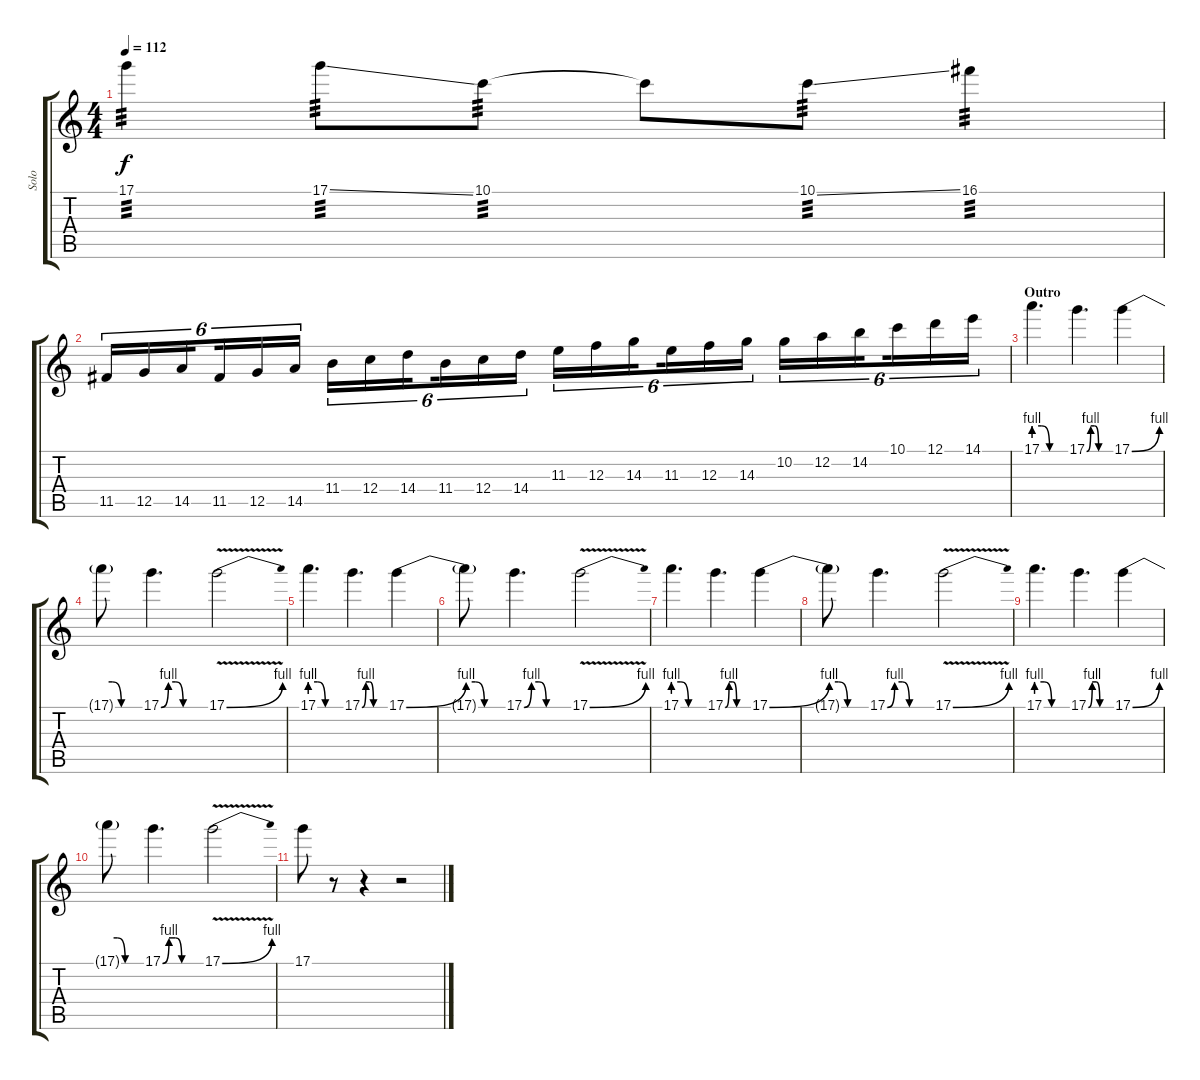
\track ("Solo" "Solo") {instrument distortionguitar}
\staff {score tabs}
\tuning (D4 A3 F3 C3 G2 D2) {hide}
\ts (4 4)
\tempo 112
\clef g2
\ks c
17.1.4{tp 3 dy f} 17.1{ss}.8{tp 3} 10.1.8{tp 3} 10.1{t}.8 10.1{ss}.8{tp 3} 16.1.4{tp 3} |
11.5.16{tu (6 4)} 12.5.16{tu (6 4)} 14.5.16{tu (6 4) beam splitsecondary} 11.5.16{tu (6 4)} 12.5.16{tu (6 4)} 14.5.16{tu (6 4)} 11.4.16{tu (6 4)} 12.4.16{tu (6 4)} 14.4.16{tu (6 4) beam splitsecondary} 11.4.16{tu (6 4)} 12.4.16{tu (6 4)} 14.4.16{tu (6 4)} 11.3.16{tu (6 4)} 12.3.16{tu (6 4)} 14.3.16{tu (6 4) beam splitsecondary} 11.3.16{tu (6 4)} 12.3.16{tu (6 4)} 14.3.16{tu (6 4)} 10.2.16{tu (6 4)} 12.2.16{tu (6 4)} 14.2.16{tu (6 4) beam splitsecondary} 10.1.16{tu (6 4)} 12.1.16{tu (6 4)} 14.1.16{tu (6 4)} |
\section ("" "Outro")
17.1{be (custom 0 4 15 4 30 0 60 0)}.4{d} 17.1{be (custom 0 0 10 4 20 4 30 0 60 0)}.4{d} 17.1{be (bend 0 0 60 4)}.4 |
17.1{be (custom 0 4 15 4 30 0 60 0) t}.8 17.1{be (custom 0 0 10 4 20 4 30 0 60 0)}.4{d} 17.1{be (bend 0 0 60 4) v}.2 |
17.1{be (custom 0 4 15 4 30 0 60 0)}.4{d} 17.1{be (custom 0 0 10 4 20 4 30 0 60 0)}.4{d} 17.1{be (bend 0 0 60 4)}.4 |
17.1{be (custom 0 4 15 4 30 0 60 0) t}.8 17.1{be (custom 0 0 10 4 20 4 30 0 60 0)}.4{d} 17.1{be (bend 0 0 60 4) v}.2 |
17.1{be (custom 0 4 15 4 30 0 60 0)}.4{d} 17.1{be (custom 0 0 10 4 20 4 30 0 60 0)}.4{d} 17.1{be (bend 0 0 60 4)}.4 |
17.1{be (custom 0 4 15 4 30 0 60 0) t}.8 17.1{be (custom 0 0 10 4 20 4 30 0 60 0)}.4{d} 17.1{be (bend 0 0 60 4) v}.2 |
17.1{be (custom 0 4 15 4 30 0 60 0)}.4{d} 17.1{be (custom 0 0 10 4 20 4 30 0 60 0)}.4{d} 17.1{be (bend 0 0 60 4)}.4 |
17.1{be (custom 0 4 15 4 30 0 60 0) t}.8 17.1{be (custom 0 0 10 4 20 4 30 0 60 0)}.4{d} 17.1{be (bend 0 0 60 4) v}.2 |
17.1.8 r.8 r.4 r.2
